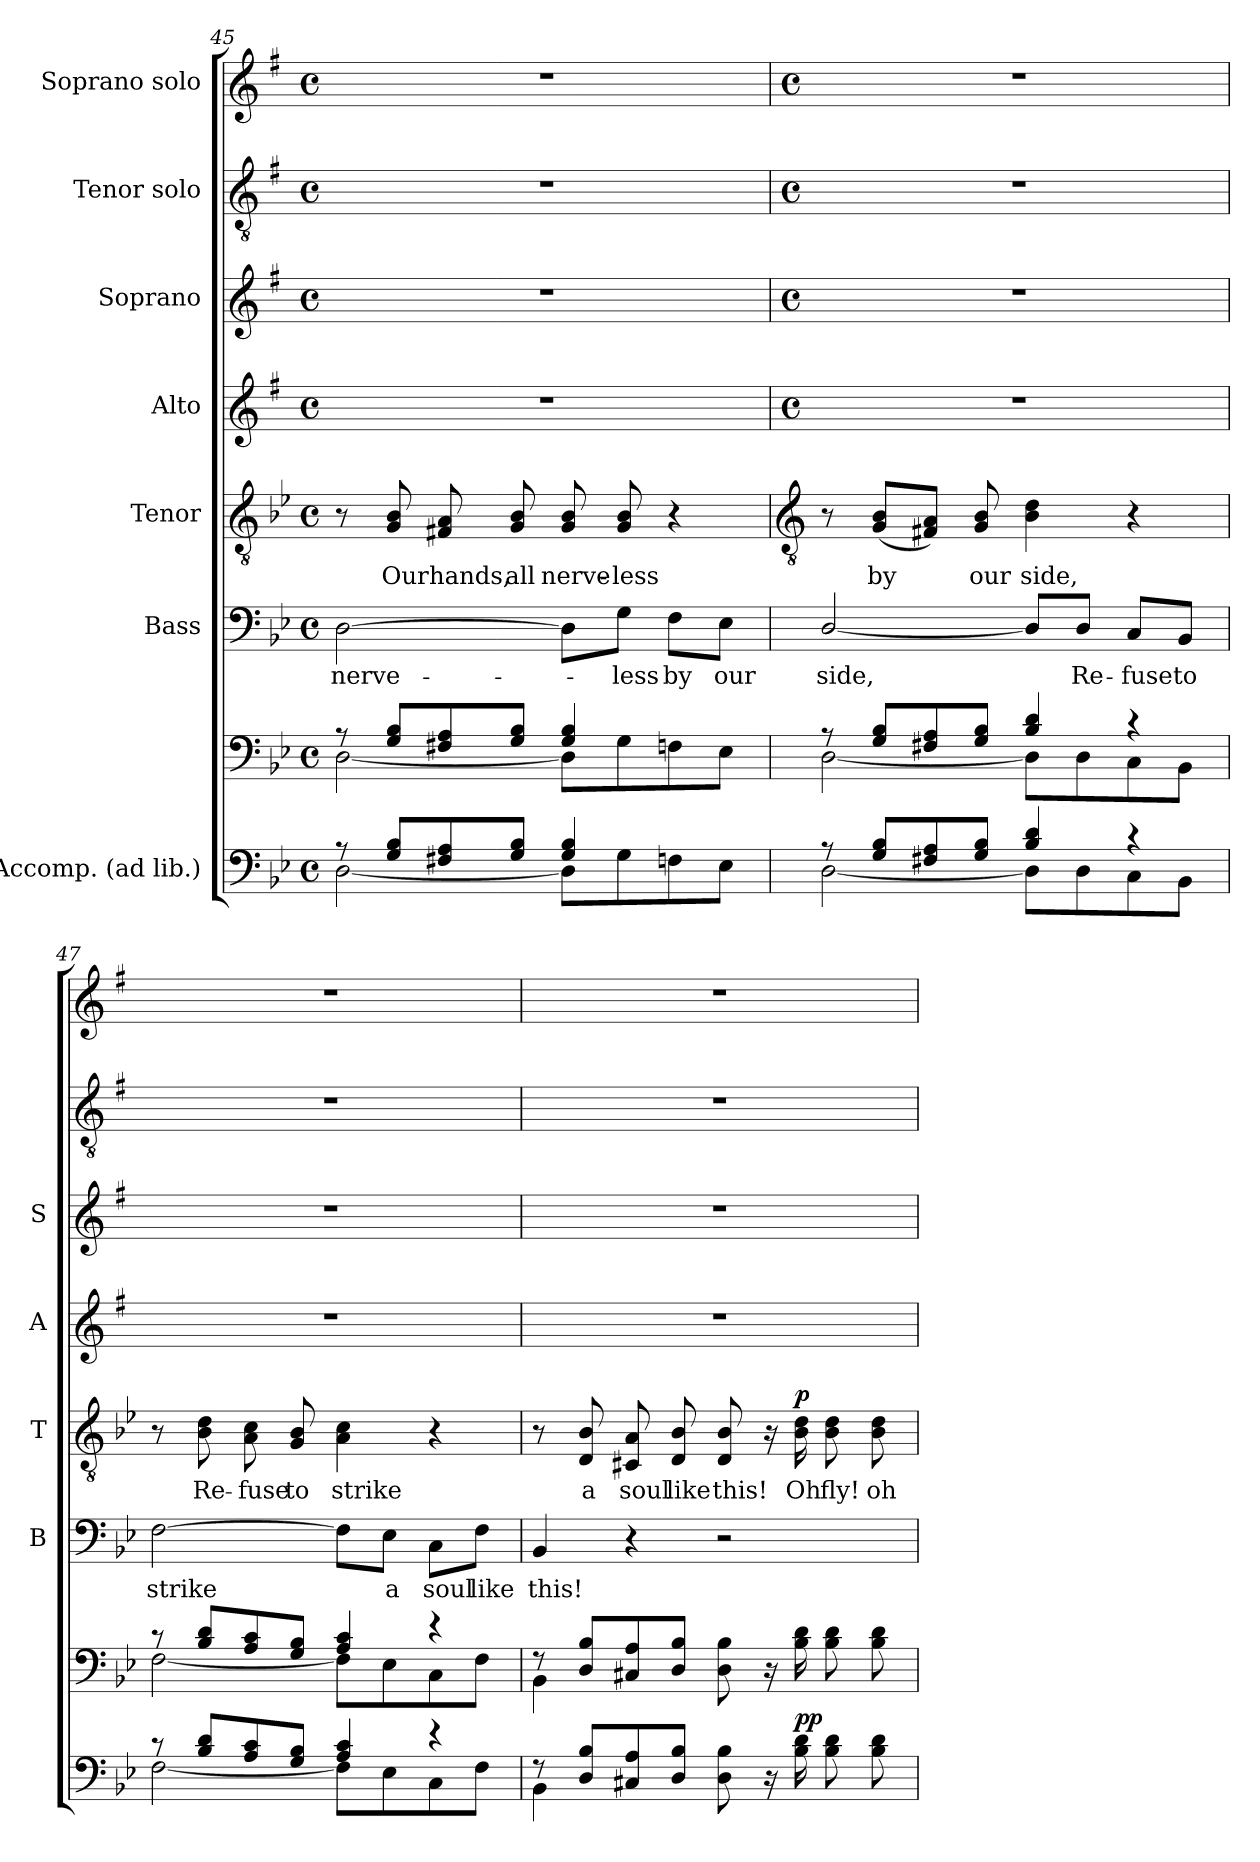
**kern	**kern	**dynam	**kern	**text	**kern	**text	**dynam	**kern	**kern	**kern	**kern
*part7	*part7	*part7	*part6	*part6	*part5	*part5	*part5	*part4	*part3	*part2	*part1
*staff8	*staff7	*staff7/8	*staff6	*staff6	*staff5	*staff5	*staff5	*staff4	*staff3	*staff2	*staff1
*I"Accomp. (ad lib.)	*	*	*I"Bass	*	*I"Tenor	*	*	*I"Alto	*I"Soprano	*I"Tenor solo	*I"Soprano solo
*	*	*	*I'B	*	*I'T	*	*	*I'A	*I'S	*	*
*clefF4	*clefF4	*	*clefF4	*	*clefGv2	*	*	*clefG2	*clefG2	*clefGv2	*clefG2
*k[b-e-]	*k[b-e-]	*	*k[b-e-]	*	*k[b-e-]	*	*	*k[f#]	*k[f#]	*k[f#]	*k[f#]
*B-:	*B-:	*	*B-:	*	*B-:	*	*	*G:	*G:	*G:	*G:
*M4/4	*M4/4	*	*M4/4	*	*M4/4	*	*	*M4/4	*M4/4	*M4/4	*M4/4
*met(c)	*met(c)	*	*met(c)	*	*met(c)	*	*	*met(c)	*met(c)	*met(c)	*met(c)
=45	=45	=45	=45	=45	=45	=45	=45	=45	=45	=45	=45
*^	*^	*	*	*	*	*	*	*	*	*	*
!	!	!	!	!	!	!LO:LY:b	!	!	!	!	!	!	!
8r	[2D\	8r	[2D\	.	[2D	nerve-	8r	.	.	1r	1r	1r	1r
!	!	!	!	!	!	!	!	!LO:LY:b	!	!	!	!	!
8G/ 8B-/L	.	8G/ 8B-/L	.	.	.	.	8G 8B-	Our	.	.	.	.	.
!	!	!	!	!	!	!	!	!LO:LY:b	!	!	!	!	!
8F#X/ 8A/	.	8F#X/ 8A/	.	.	.	.	8F#X 8A	hands,	.	.	.	.	.
!	!	!	!	!	!	!	!	!LO:LY:b	!	!	!	!	!
8G/ 8B-/J	.	8G/ 8B-/J	.	.	.	.	8G 8B-	all	.	.	.	.	.
!	!	!	!	!	!	!	!	!LO:LY:b	!	!	!	!	!
4G/ 4B-/	8D\L]	4G/ 4B-/	8D\L]	.	8D\L]	.	8G 8B-	nerve-	.	.	.	.	.
!	!	!	!	!	!	!LO:LY:b	!	!LO:LY:b	!	!	!	!	!
.	8G\	.	8G\	.	8G\J	less	8G 8B-	-less	.	.	.	.	.
!	!	!	!	!	!	!LO:LY:b	!	!	!	!	!	!	!
4ryy	8Fn\	4ryy	8Fn\	.	8F\L	by	4r	.	.	.	.	.	.
!	!	!	!	!	!	!LO:LY:b	!	!	!	!	!	!	!
.	8E-\J	.	8E-\J	.	8E-\J	our	.	.	.	.	.	.	.
!!LO:LB:g=z
=46	=46	=46	=46	=46	=46	=46	=46	=46	=46	=46	=46	=46	=46
*	*	*	*	*	*	*	*clefGv2	*	*	*	*	*	*
*	*	*	*	*	*	*	*	*	*	*M4/4	*M4/4	*M4/4	*M4/4
*	*	*	*	*	*	*	*	*	*	*met(c)	*met(c)	*met(c)	*met(c)
!	!	!	!	!	!	!LO:LY:b	!	!	!	!	!	!	!
8r	[2D\	8r	[2D\	.	[2D/	side,	8r	.	.	1r	1r	1r	1r
!	!	!	!	!	!	!	!	!LO:LY:b	!	!	!	!	!
8G/ 8B-/L	.	8G/ 8B-/L	.	.	.	.	(<8G 8B-L	by	.	.	.	.	.
8F#X/ 8A/	.	8F#X/ 8A/	.	.	.	.	8F#X 8AJ)	.	.	.	.	.	.
!	!	!	!	!	!	!	!	!LO:LY:b	!	!	!	!	!
8G/ 8B-/J	.	8G/ 8B-/J	.	.	.	.	8G 8B-	our	.	.	.	.	.
!	!	!	!	!	!	!	!	!LO:LY:b	!	!	!	!	!
4B-/ 4d/	8D/L]	4B-/ 4d/	8D/L]	.	8D/L]	.	4B- 4d	side,	.	.	.	.	.
!	!	!	!	!	!	!LO:LY:b	!	!	!	!	!	!	!
.	8D\	.	8D\	.	8D/J	Re-	.	.	.	.	.	.	.
!	!	!	!	!	!	!LO:LY:b	!	!	!	!	!	!	!
4r	8C\	4r	8C\	.	8C/L	-fuse	4r	.	.	.	.	.	.
!	!	!	!	!	!	!LO:LY:b	!	!	!	!	!	!	!
.	8BB-\J	.	8BB-\J	.	8BB-/J	to	.	.	.	.	.	.	.
=47	=47	=47	=47	=47	=47	=47	=47	=47	=47	=47	=47	=47	=47
!	!	!	!	!	!	!LO:LY:b	!	!	!	!	!	!	!
8r	[2F\	8r	[2F\	.	[2F	strike	8r	.	.	1r	1r	1r	1r
!	!	!	!	!	!	!	!	!LO:LY:b	!	!	!	!	!
8B-/ 8d/L	.	8B-/ 8d/L	.	.	.	.	8B- 8d	Re-	.	.	.	.	.
!	!	!	!	!	!	!	!	!LO:LY:b	!	!	!	!	!
8A/ 8c/	.	8A/ 8c/	.	.	.	.	8A 8c	-fuse	.	.	.	.	.
!	!	!	!	!	!	!	!	!LO:LY:b	!	!	!	!	!
8G/ 8B-/J	.	8G/ 8B-/J	.	.	.	.	8G 8B-	to	.	.	.	.	.
!	!	!	!	!	!	!	!	!LO:LY:b	!	!	!	!	!
4A/ 4c/	8F\L]	4A/ 4c/	8F\L]	.	8F\L]	.	4A 4c	strike	.	.	.	.	.
!	!	!	!	!	!	!LO:LY:b	!	!	!	!	!	!	!
.	8E-\	.	8E-\	.	8E-\J	a	.	.	.	.	.	.	.
!	!	!	!	!	!	!LO:LY:b	!	!	!	!	!	!	!
4r	8C\	4r	8C\	.	8C\L	soul	4r	.	.	.	.	.	.
!	!	!	!	!	!	!LO:LY:b	!	!	!	!	!	!	!
.	8F\J	.	8F\J	.	8F\J	like	.	.	.	.	.	.	.
=48	=48	=48	=48	=48	=48	=48	=48	=48	=48	=48	=48	=48	=48
!	!	!	!	!	!	!LO:LY:b	!	!	!	!	!	!	!
8r	4BB-\	8r	4BB-\	.	4BB-	this!	8r	.	.	1r	1r	1r	1r
!	!	!	!	!	!	!	!	!LO:LY:b	!	!	!	!	!
8D/ 8B-/L	.	8D/ 8B-/L	.	.	.	.	8D 8B-	a	.	.	.	.	.
!	!	!	!	!	!	!	!	!LO:LY:b	!	!	!	!	!
8C#X/ 8A/	2.ryy	8C#X/ 8A/	2.ryy	.	4r	.	8C#X 8A	soul	.	.	.	.	.
!	!	!	!	!	!	!	!	!LO:LY:b	!	!	!	!	!
8D/ 8B-/J	.	8D/ 8B-/J	.	.	.	.	8D 8B-	like	.	.	.	.	.
!	!	!	!	!	!	!	!	!LO:LY:b	!	!	!	!	!
8D\ 8B-\	.	8D\ 8B-\	.	.	2r	.	8D 8B-	this!	.	.	.	.	.
16r	.	16r	.	.	.	.	16r	.	.	.	.	.	.
!	!	!	!	!LO:DY:a=2	!	!	!	!LO:LY:b	!	!	!	!	!
!	!	!	!	!LO:DY:n=1:a	!	!	!	!	!LO:DY:b	!	!	!	!
16B-\ 16d\LL	.	16B-\ 16d\LL	.	p p	.	.	16B- 16d	Oh	p	.	.	.	.
!	!	!	!	!	!	!	!	!LO:LY:b	!	!	!	!	!
8B-\ 8d\	.	8B-\ 8d\	.	.	.	.	8B- 8d	fly!	.	.	.	.	.
!	!	!	!	!	!	!	!	!LO:LY:b	!	!	!	!	!
8B-\ 8d\J	.	8B-\ 8d\J	.	.	.	.	8B- 8d	oh	.	.	.	.	.
*v	*v	*	*	*	*	*	*	*	*	*	*	*	*
*	*v	*v	*	*	*	*	*	*	*	*	*	*
=	=	=	=	=	=	=	=	=	=	=	=
*-	*-	*-	*-	*-	*-	*-	*-	*-	*-	*-	*-
